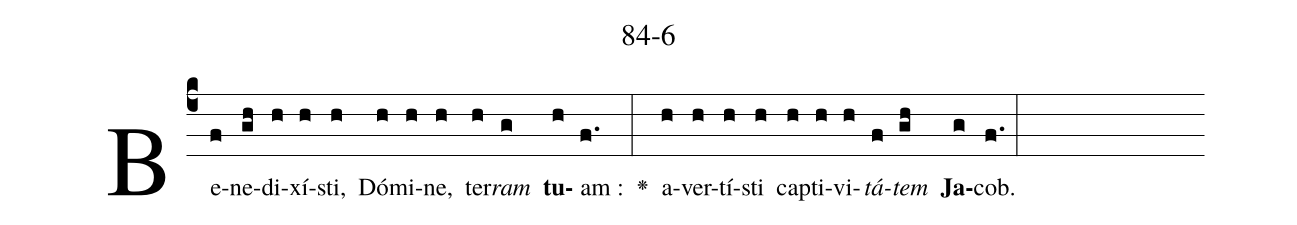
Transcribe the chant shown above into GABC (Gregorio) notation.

name: 84-6;
%%
(c4)Be(f)ne(gh)di(h)xí(h)sti,(h) Dó(h)mi(h)ne,(h) ter(h)<i>ram</i>(g) <b>tu</b>(h)am :(f.) <v>\greheightstar</v>(:) a(h)ver(h)tí(h)sti(h) cap(h)ti(h)vi(h)<i>tá</i>(f)<i>tem</i>(gh) <b>Ja</b>(g)cob.(f.) (:)
